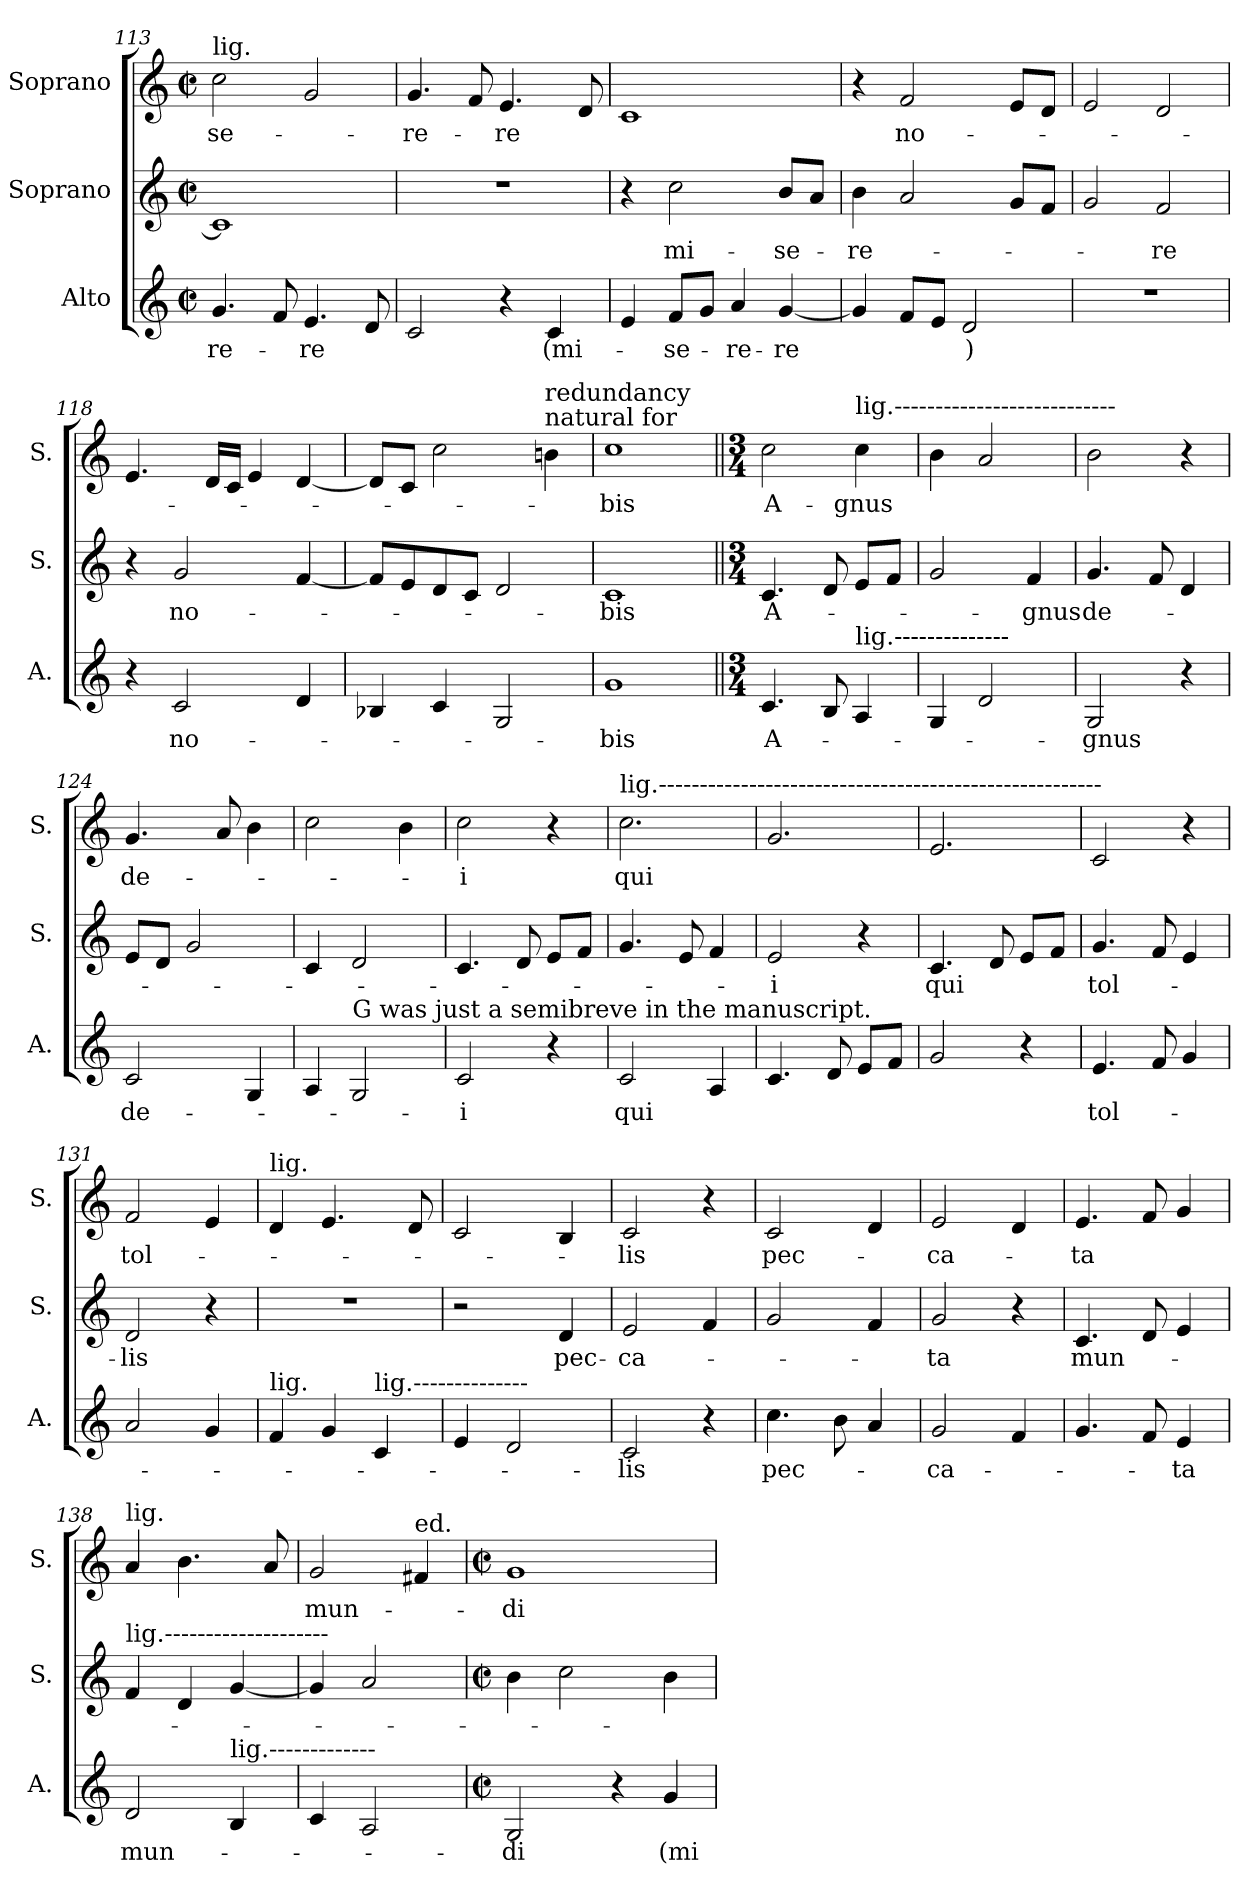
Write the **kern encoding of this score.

**kern	**text	**kern	**text	**kern	**text
*part3	*part3	*part2	*part2	*part1	*part1
*staff3	*staff3	*staff2	*staff2	*staff1	*staff1
*I"Alto	*	*I"Soprano	*	*I"Soprano	*
*I'A.	*	*I'S.	*	*I'S.	*
*clefG2	*	*clefG2	*	*clefG2	*
*k[]	*	*k[]	*	*k[]	*
*M2/2	*	*M2/2	*	*M2/2	*
*met(c|)	*	*met(c|)	*	*met(c|)	*
=113	=113	=113	=113	=113	=113
!	!	!	!	!LO:TX:a:t=lig.	!
!	!LO:LY:b	!	!	!	!LO:LY:b
4.g/	-re-	1c]	.	2cc\	-se-
8f/	.	.	.	.	.
!	!LO:LY:b	!	!	!	!
4.e/	-re	.	.	2g/	.
8d/	.	.	.	.	.
=114	=114	=114	=114	=114	=114
!	!	!	!	!	!LO:LY:b
2c/	.	1r	.	4.g/	-re-
.	.	.	.	8f/	.
!	!	!	!	!	!LO:LY:b
4r	.	.	.	4.e/	-re
!	!LO:LY:b	!	!	!	!
4c/	(mi-	.	.	.	.
.	.	.	.	8d/	.
=115	=115	=115	=115	=115	=115
4e/	.	4r	.	1c	.
!	!LO:LY:b	!	!LO:LY:b	!	!
8f/L	-se-	2cc\	mi-	.	.
8g/J	.	.	.	.	.
!	!LO:LY:b	!	!	!	!
4a/	-re-	.	.	.	.
!	!LO:LY:b	!	!LO:LY:b	!	!
[4g/	-re	8b/L	-se-	.	.
.	.	8a/J	.	.	.
=116	=116	=116	=116	=116	=116
!	!	!	!LO:LY:b	!	!
4g/]	.	4b\	-re-	4r	.
!	!	!	!	!	!LO:LY:b
8f/L	.	2a/	.	2f/	no-
8e/J	.	.	.	.	.
!	!LO:LY:b	!	!	!	!
2d/	)	.	.	.	.
.	.	8g/L	.	8e/L	.
.	.	8f/J	.	8d/J	.
=117	=117	=117	=117	=117	=117
1r	.	2g/	.	2e/	.
!	!	!	!LO:LY:b	!	!
.	.	2f/	re	2d/	.
=118	=118	=118	=118	=118	=118
4r	.	4r	.	4.e/	.
!	!LO:LY:b	!	!LO:LY:b	!	!
2c/	no-	2g/	no-	.	.
.	.	.	.	16d/LL	.
.	.	.	.	16c/JJ	.
.	.	.	.	4e/	.
4d/	.	[4f/	.	[4d/	.
=119	=119	=119	=119	=119	=119
4B-X/	.	8f/L]	.	8d/L]	.
.	.	8e/	.	8c/J	.
4c/	.	8d/	.	2cc\	.
.	.	8c/J	.	.	.
2G/	.	2d/	.	.	.
!	!	!	!	!LO:TX:a:t=natural for	!
!	!	!	!	!LO:TX:a:t=redundancy	!
.	.	.	.	4bn\	.
=120	=120	=120	=120	=120	=120
!	!LO:LY:b	!	!LO:LY:b	!	!LO:LY:b
1g	-bis	1c	-bis	1cc	-bis
=121||	=121||	=121||	=121||	=121||	=121||
*M3/4	*	*M3/4	*	*M3/4	*
!	!LO:LY:b	!	!LO:LY:b	!	!LO:LY:b
4.c/	A-	4.c/	A-	2cc\	A-
8B/	.	8d/	.	.	.
!	!	!	!	!LO:TX:a:t=lig.---------------------------	!
!LO:TX:a:t=lig.--------------	!	!	!	!	!
!	!	!	!	!	!LO:LY:b
4A/	.	8e/L	.	4cc\	-gnus
.	.	8f/J	.	.	.
=122	=122	=122	=122	=122	=122
4G/	.	2g/	.	4b\	.
2d/	.	.	.	2a/	.
!	!	!	!LO:LY:b	!	!
.	.	4f/	-gnus	.	.
=123	=123	=123	=123	=123	=123
!	!LO:LY:b	!	!LO:LY:b	!	!
2G/	-gnus	4.g/	de-	2b\	.
.	.	8f/	.	.	.
4r	.	4d/	.	4r	.
=124	=124	=124	=124	=124	=124
!	!LO:LY:b	!	!	!	!LO:LY:b
2c/	de-	8e/L	.	4.g/	de-
.	.	8d/J	.	.	.
.	.	2g/	.	.	.
.	.	.	.	8a/	.
4G/	.	.	.	4b\	.
=125	=125	=125	=125	=125	=125
4A/	.	4c/	.	2cc\	.
!LO:TX:a:t=G was just a semibreve in the manuscript.	!	!	!	!	!
2G/	.	2d/	.	.	.
.	.	.	.	4b\	.
=126	=126	=126	=126	=126	=126
!	!LO:LY:b	!	!	!	!LO:LY:b
2c/	-i	4.c/	.	2cc\	-i
.	.	8d/	.	.	.
4r	.	8e/L	.	4r	.
.	.	8f/J	.	.	.
=127	=127	=127	=127	=127	=127
!	!	!	!	!LO:TX:a:t=lig.------------------------------------------------------	!
!	!LO:LY:b	!	!	!	!LO:LY:b
2c/	-qui	4.g/	.	2.cc\	qui
.	.	8e/	.	.	.
4A/	.	4f/	.	.	.
=128	=128	=128	=128	=128	=128
!	!	!	!LO:LY:b	!	!
4.c/	.	2e/	i	2.g/	.
8d/	.	.	.	.	.
8e/L	.	4r	.	.	.
8f/J	.	.	.	.	.
=129	=129	=129	=129	=129	=129
!	!	!	!LO:LY:b	!	!
2g/	.	4.c/	qui	2.e/	.
.	.	8d/	.	.	.
4r	.	8e/L	.	.	.
.	.	8f/J	.	.	.
=130	=130	=130	=130	=130	=130
!	!LO:LY:b	!	!LO:LY:b	!	!
4.e/	tol-	4.g/	tol-	2c/	.
8f/	.	8f/	.	.	.
4g/	.	4e/	.	4r	.
=131	=131	=131	=131	=131	=131
!	!	!	!LO:LY:b	!	!LO:LY:b
2a/	.	2d/	-lis	2f/	tol-
4g/	.	4r	.	4e/	.
=132	=132	=132	=132	=132	=132
!	!	!	!	!LO:TX:a:t=lig.	!
!LO:TX:a:t=lig.	!	!	!	!	!
4f/	.	2.r	.	4d/	.
4g/	.	.	.	4.e/	.
!LO:TX:a:t=lig.--------------	!	!	!	!	!
4c/	.	.	.	.	.
.	.	.	.	8d/	.
=133	=133	=133	=133	=133	=133
4e/	.	2r	.	2c/	.
2d/	.	.	.	.	.
!	!	!	!LO:LY:b	!	!
.	.	4d/	pec-	4B/	.
=134	=134	=134	=134	=134	=134
!	!LO:LY:b	!	!LO:LY:b	!	!LO:LY:b
2c/	-lis	2e/	-ca-	2c/	-lis
4r	.	4f/	.	4r	.
=135	=135	=135	=135	=135	=135
!	!LO:LY:b	!	!	!	!LO:LY:b
4.cc\	pec-	2g/	.	2c/	pec-
8b\	.	.	.	.	.
4a/	.	4f/	.	4d/	.
=136	=136	=136	=136	=136	=136
!	!LO:LY:b	!	!LO:LY:b	!	!LO:LY:b
2g/	-ca-	2g/	-ta	2e/	-ca-
4f/	.	4r	.	4d/	.
=137	=137	=137	=137	=137	=137
!	!	!	!LO:LY:b	!	!LO:LY:b
4.g/	.	4.c/	mun-	4.e/	-ta
8f/	.	8d/	.	8f/	.
!	!LO:LY:b	!	!	!	!
4e/	-ta	4e/	.	4g/	.
=138	=138	=138	=138	=138	=138
!	!	!	!	!LO:TX:a:t=lig.	!
!	!	!LO:TX:a:t=lig.--------------------	!	!	!
!	!LO:LY:b	!	!	!	!
2d/	mun-	4f/	.	4a/	.
.	.	4d/	.	4.b\	.
!LO:TX:a:t=lig.-------------	!	!	!	!	!
4B/	.	[4g/	.	.	.
.	.	.	.	8a/	.
=139	=139	=139	=139	=139	=139
!	!	!	!	!	!LO:LY:b
4c/	.	4g/]	.	2g/	mun-
2A/	.	2a/	.	.	.
!	!	!	!	!LO:TX:a:t=ed.	!
.	.	.	.	4f#X/	.
=140	=140	=140	=140	=140	=140
*M2/2	*	*M2/2	*	*M2/2	*
*met(c|)	*	*met(c|)	*	*met(c|)	*
!	!LO:LY:b	!	!	!	!LO:LY:b
2G/	-di	4b\	.	1g	-di
.	.	2cc\	.	.	.
4r	.	.	.	.	.
!	!LO:LY:b	!	!	!	!
4g/	(mi-	4b\	.	.	.
=	=	=	=	=	=
*-	*-	*-	*-	*-	*-
